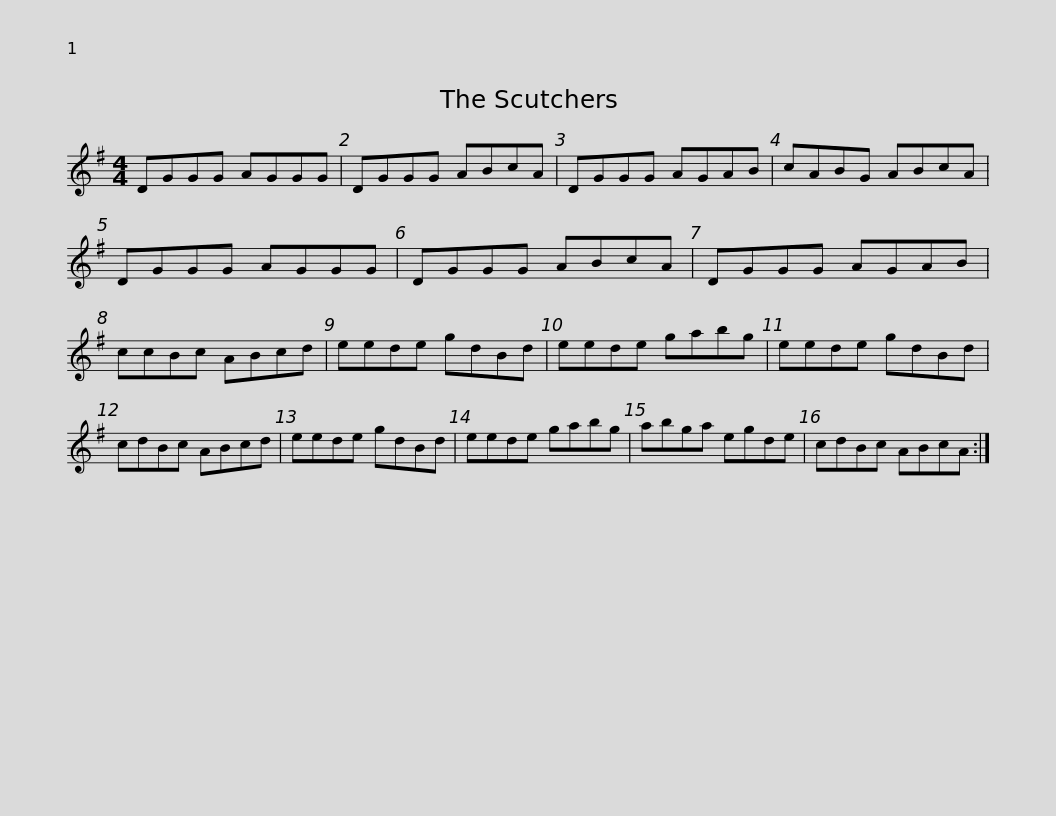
X:1
L:1/8
M:4/4
I:linebreak $
K:G
V:1 treble
V:1
 DGGG AGGG | DGGG ABcA | DGGG AGAB | cABG ABcA | DGGG AGGG |$ %5
 DGGG ABcA | DGGG AGAB | ccBc ABcd | eede gdBd | eede gabg |$ %10
 eede gdBd | cdBc ABcd | eede gdBd | eede gabg | abga egde |$ %15
 cdBc ABcA :| %16
